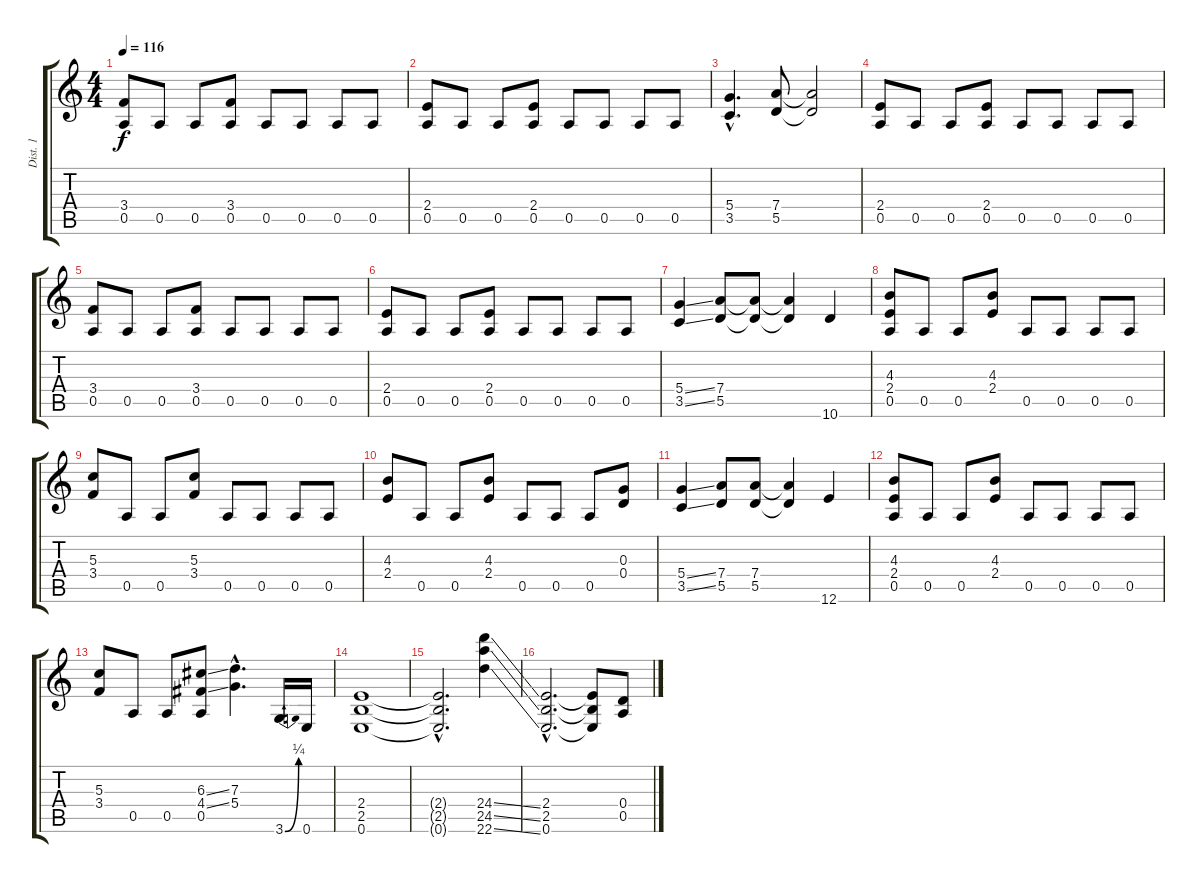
\track ("Dist. 1" "Dist. 1") {instrument distortionguitar}
\staff {score tabs}
\tuning (E4 B3 G3 D3 A2 E2) {hide}
\ts (4 4)
\tempo 116
\clef g2
\ks c
(3.4 0.5).8{dy f} 0.5.8 0.5.8 (3.4 0.5).8 0.5.8 0.5.8 0.5.8 0.5.8 |
(2.4 0.5).8 0.5.8 0.5.8 (2.4 0.5).8 0.5.8 0.5.8 0.5.8 0.5.8 |
(5.4{hac} 3.5{hac}).4{d} (7.4 5.5).8 (7.4{t} 5.5{t}).2 |
(2.4 0.5).8 0.5.8 0.5.8 (2.4 0.5).8 0.5.8 0.5.8 0.5.8 0.5.8 |
(3.4 0.5).8 0.5.8 0.5.8 (3.4 0.5).8 0.5.8 0.5.8 0.5.8 0.5.8 |
(2.4 0.5).8 0.5.8 0.5.8 (2.4 0.5).8 0.5.8 0.5.8 0.5.8 0.5.8 |
(5.4{ss} 3.5{ss}).4 (7.4 5.5).8 (7.4{t} 5.5{t}).8 (7.4{t} 5.5{t}).4 10.6.4 |
(4.3 2.4 0.5).8 0.5.8 0.5.8 (4.3 2.4).8 0.5.8 0.5.8 0.5.8 0.5.8 |
(5.3 3.4).8 0.5.8 0.5.8 (5.3 3.4).8 0.5.8 0.5.8 0.5.8 0.5.8 |
(4.3 2.4).8 0.5.8 0.5.8 (4.3 2.4).8 0.5.8 0.5.8 0.5.8 (0.3 0.4).8 |
(5.4{ss} 3.5{ss}).4 (7.4 5.5).8 (7.4 5.5).8 (7.4{t} 5.5{t}).4 12.6.4 |
(4.3 2.4 0.5).8 0.5.8 0.5.8 (4.3 2.4).8 0.5.8 0.5.8 0.5.8 0.5.8 |
(5.3 3.4).8 0.5.8 0.5.8 (6.3{ss} 4.4{ss} 0.5).8 (7.3{hac} 5.4{hac}).4{d} 3.6{be (bend 0 0 60 1)}.16 0.6.16 |
(2.4 2.5 0.6).1 |
(2.4{hac t} 2.5{hac t} 0.6{hac t}).2{d} (24.4{ss} 24.5{ss} 22.6{ss}).4 |
(2.4{hac} 2.5{hac} 0.6{hac}).2{d} (2.4{t} 2.5{t} 0.6{t}).8 (0.4 0.5).8
